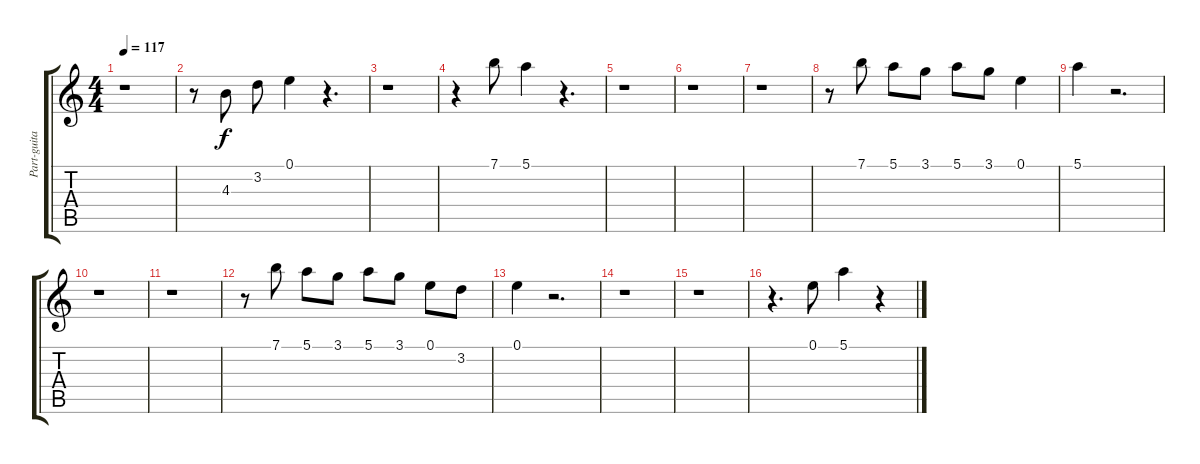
\track ("Part-guitar" "Part-guita") {instrument distortionguitar}
\staff {score tabs}
\tuning (E4 B3 G3 D3 A2 E2) {hide}
\ts (4 4)
\tempo 117
\clef g2
\ks c
r.1{dy f} |
r.8 4.3.8 3.2.8 0.1.4 r.4{d} |
r.1 |
r.4 7.1.8 5.1.4 r.4{d} |
r.1 |
r.1 |
r.1 |
r.8 7.1.8 5.1.8 3.1.8 5.1.8 3.1.8 0.1.4 |
5.1.4 r.2{d} |
r.1 |
r.1 |
r.8 7.1.8 5.1.8 3.1.8 5.1.8 3.1.8 0.1.8 3.2.8 |
0.1.4 r.2{d} |
r.1 |
r.1 |
r.4{d} 0.1.8 5.1.4 r.4
